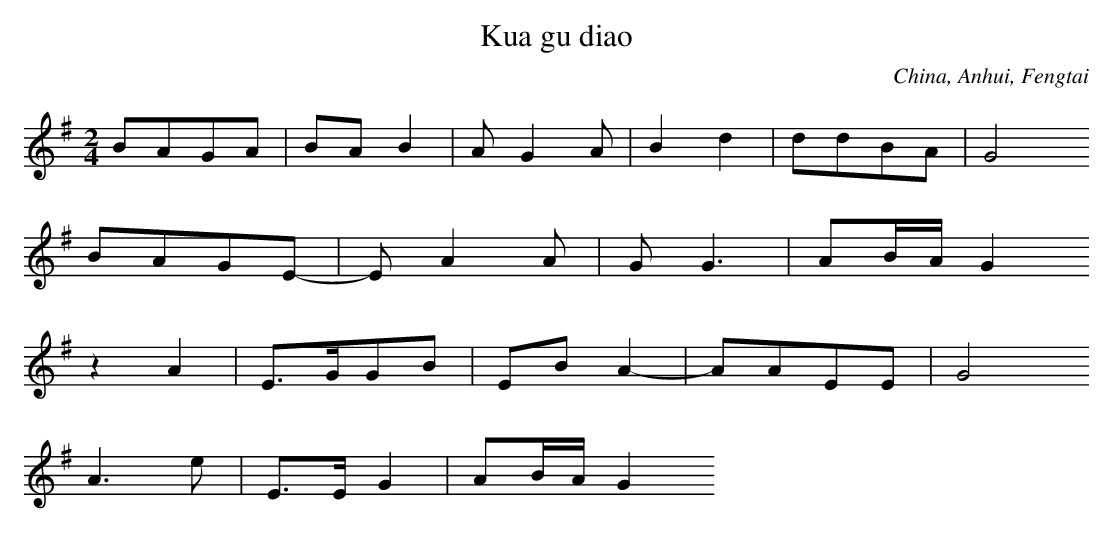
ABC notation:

X:1
T: Kua gu diao
O: China, Anhui, Fengtai
M: 2/4
L: 1/16
K: G
B2A2G2A2 | B2A2B4 | A2G4A2 | B4d4 | d2d2B2A2 | G8
B2A2G2E2- | E2A4A2 | G2G6 | A2BAG4
z4A4 | E3GG2B2 | E2B2A4- | A2A2E2E2 | G8
A6e2 | E3EG4 | A2BAG4
